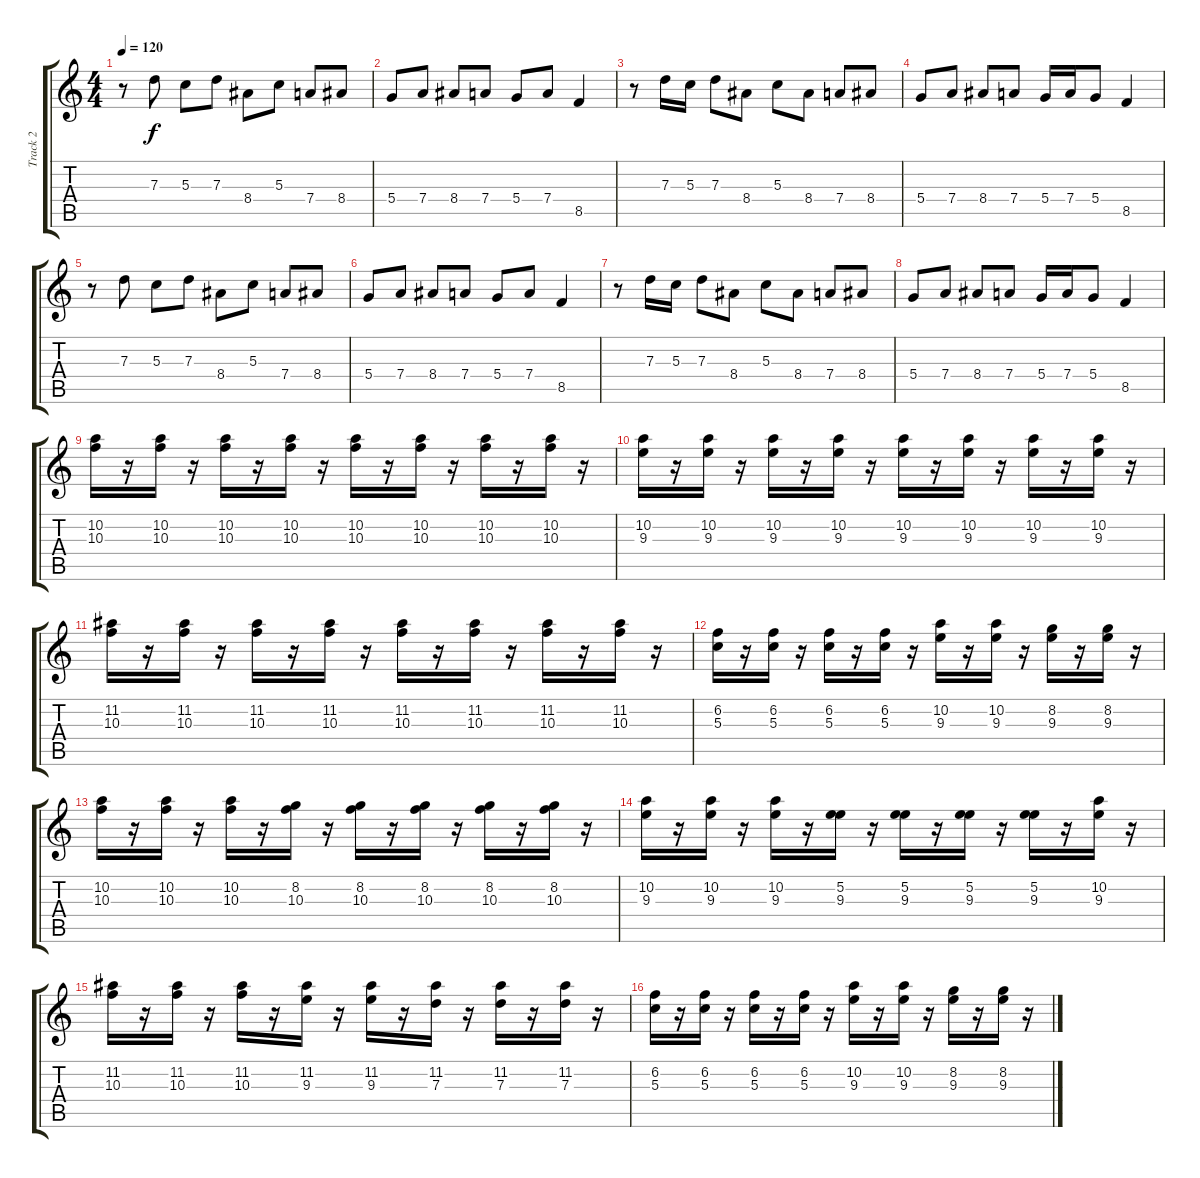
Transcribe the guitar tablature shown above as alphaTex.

\track ("Track 2" "Track 2") {instrument distortionguitar}
\staff {score tabs}
\tuning (E4 B3 G3 D3 A2 E2) {hide}
\ts (4 4)
\tempo 120
\clef g2
\ks c
r.8{dy f} 7.3.8 5.3.8 7.3.8 8.4.8 5.3.8 7.4.8 8.4.8 |
5.4.8 7.4.8 8.4.8 7.4.8 5.4.8 7.4.8 8.5.4 |
r.8 7.3.16 5.3.16 7.3.8 8.4.8 5.3.8 8.4.8 7.4.8 8.4.8 |
5.4.8 7.4.8 8.4.8 7.4.8 5.4.16 7.4.16 5.4.8 8.5.4 |
r.8 7.3.8 5.3.8 7.3.8 8.4.8 5.3.8 7.4.8 8.4.8 |
5.4.8 7.4.8 8.4.8 7.4.8 5.4.8 7.4.8 8.5.4 |
r.8 7.3.16 5.3.16 7.3.8 8.4.8 5.3.8 8.4.8 7.4.8 8.4.8 |
5.4.8 7.4.8 8.4.8 7.4.8 5.4.16 7.4.16 5.4.8 8.5.4 |
(10.2 10.3).16 r.16 (10.2 10.3).16 r.16 (10.2 10.3).16 r.16 (10.2 10.3).16 r.16 (10.2 10.3).16 r.16 (10.2 10.3).16 r.16 (10.2 10.3).16 r.16 (10.2 10.3).16 r.16 |
(10.2 9.3).16 r.16 (10.2 9.3).16 r.16 (10.2 9.3).16 r.16 (10.2 9.3).16 r.16 (10.2 9.3).16 r.16 (10.2 9.3).16 r.16 (10.2 9.3).16 r.16 (10.2 9.3).16 r.16 |
(11.2 10.3).16 r.16 (11.2 10.3).16 r.16 (11.2 10.3).16 r.16 (11.2 10.3).16 r.16 (11.2 10.3).16 r.16 (11.2 10.3).16 r.16 (11.2 10.3).16 r.16 (11.2 10.3).16 r.16 |
(6.2 5.3).16 r.16 (6.2 5.3).16 r.16 (6.2 5.3).16 r.16 (6.2 5.3).16 r.16 (10.2 9.3).16 r.16 (10.2 9.3).16 r.16 (8.2 9.3).16 r.16 (8.2 9.3).16 r.16 |
(10.2 10.3).16 r.16 (10.2 10.3).16 r.16 (10.2 10.3).16 r.16 (8.2 10.3).16 r.16 (8.2 10.3).16 r.16 (8.2 10.3).16 r.16 (8.2 10.3).16 r.16 (8.2 10.3).16 r.16 |
(10.2 9.3).16 r.16 (10.2 9.3).16 r.16 (10.2 9.3).16 r.16 (5.2 9.3).16 r.16 (5.2 9.3).16 r.16 (5.2 9.3).16 r.16 (5.2 9.3).16 r.16 (10.2 9.3).16 r.16 |
(11.2 10.3).16 r.16 (11.2 10.3).16 r.16 (11.2 10.3).16 r.16 (11.2 9.3).16 r.16 (11.2 9.3).16 r.16 (11.2 7.3).16 r.16 (11.2 7.3).16 r.16 (11.2 7.3).16 r.16 |
(6.2 5.3).16 r.16 (6.2 5.3).16 r.16 (6.2 5.3).16 r.16 (6.2 5.3).16 r.16 (10.2 9.3).16 r.16 (10.2 9.3).16 r.16 (8.2 9.3).16 r.16 (8.2 9.3).16 r.16
